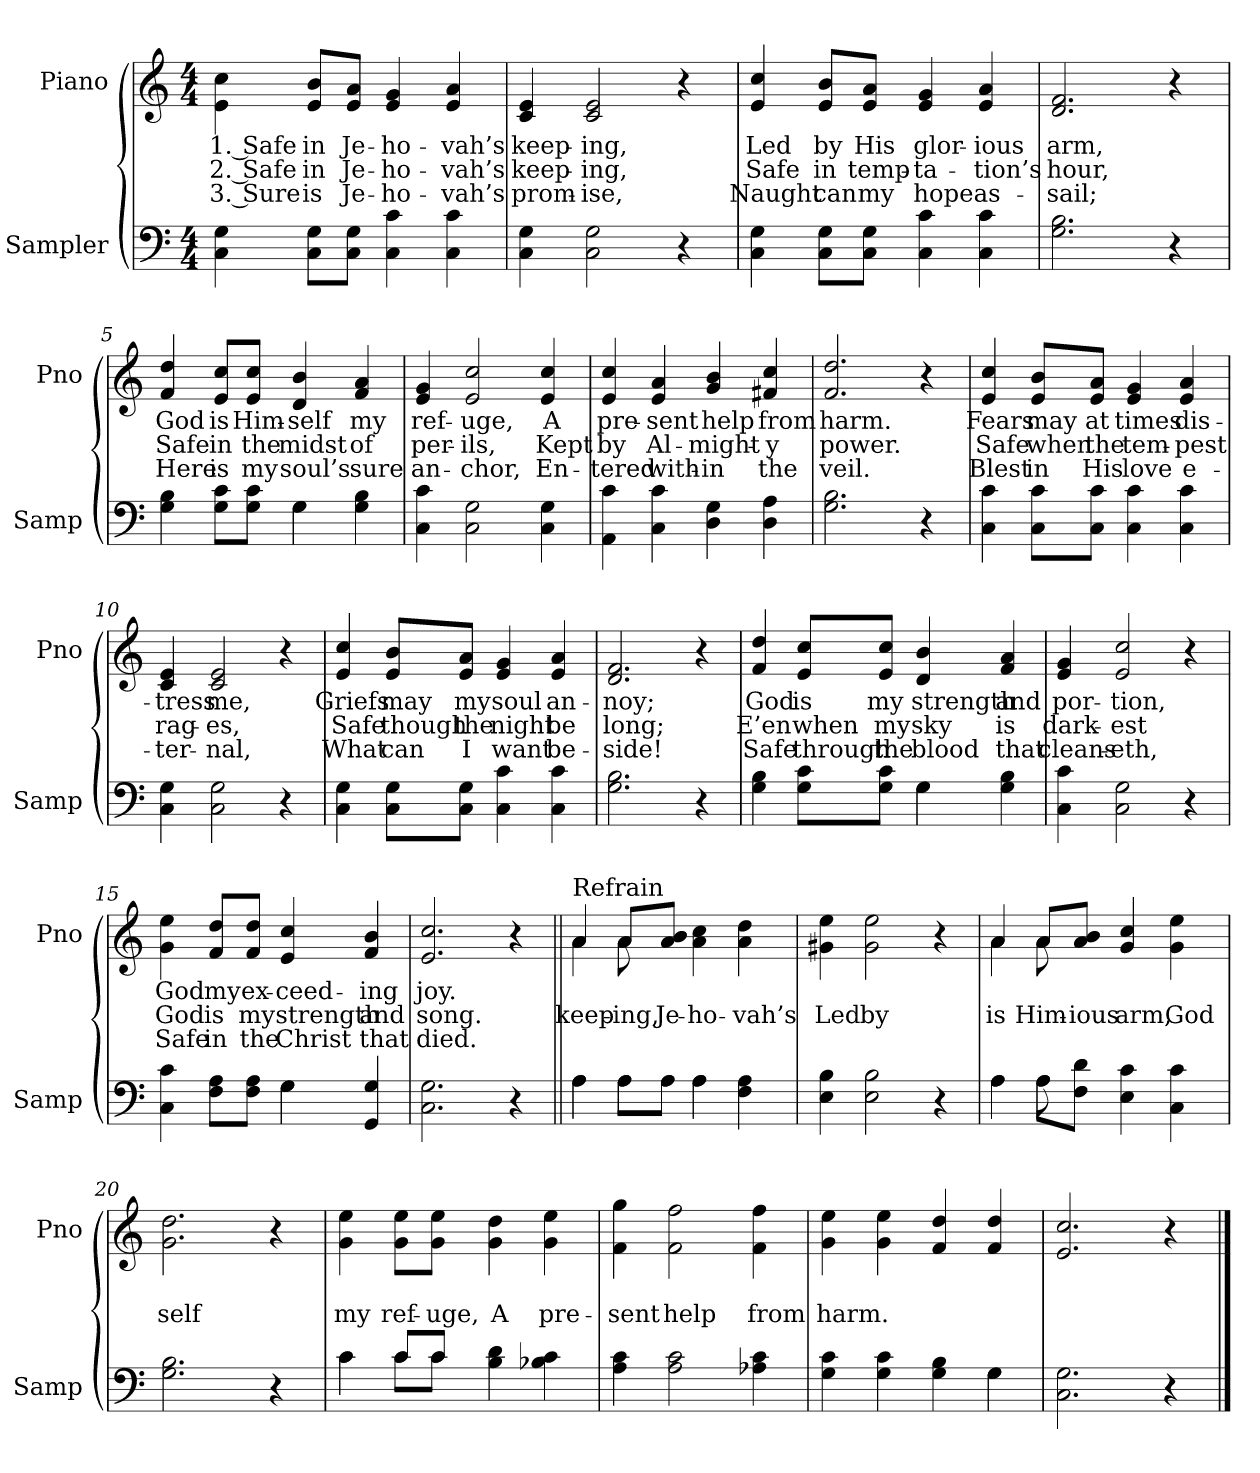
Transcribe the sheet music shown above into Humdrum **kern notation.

**kern	**kern	**text	**text	**text
*part2	*part1	*part1	*part1	*part1
*staff2	*staff1	*staff1	*staff1	*staff1
*I"Sampler	*I"Piano	*	*	*
*I'Samp	*I'Pno	*	*	*
*clefF4	*clefG2	*	*	*
*M4/4	*M4/4	*	*	*
=1	=1	=1	=1	=1
4C 4G	4e\ 4cc\	1. Safe	2. Safe	3. Sure
8C\ 8G\L	8e/ 8b/L	in	in	is
8C\ 8G\J	8e/ 8a/J	Je-	Je-	Je-
4C 4c	4e 4g	-ho-	-ho-	-ho-
4C 4c	4e 4a	-vah’s	-vah’s	-vah’s
=2	=2	=2	=2	=2
4C 4G	4c 4e	keep-	keep-	prom-
2C 2G	2c 2e	-ing,	-ing,	-ise,
4r	4r	.	.	.
=3	=3	=3	=3	=3
4C 4G	4e 4cc	Led	Safe	Naught
8C\ 8G\L	8e/ 8b/L	by	in	can
8C\ 8G\J	8e/ 8a/J	His	temp-	my
4C 4c	4e 4g	glor-	-ta-	hope
4C 4c	4e 4a	-ious	-tion’s	as-
=4	=4	=4	=4	=4
2.G 2.B	2.d 2.f	arm,	hour,	-sail;
4r	4r	.	.	.
=5	=5	=5	=5	=5
*^	*	*	*	*
4G 4B	2ryy	4f 4dd	God	Safe	Here
8G\ 8c\L	.	8e/ 8cc/L	is	in	is
8G\ 8c\J	.	8e/ 8cc/J	Him-	the	my
4G\	4G	4d 4b	-self	midst	soul’s
4G 4B	4ryy	4f 4a	my	of	sure
*v	*v	*	*	*	*
=6	=6	=6	=6	=6
4C 4c	4e 4g	ref-	per-	an-
2C 2G	2e 2cc	-uge,	-ils,	-chor,
4C 4G	4e 4cc	A	Kept	En-
=7	=7	=7	=7	=7
4AA 4c	4e 4cc	pre-	by	-tered
4C 4c	4e 4a	-sent	Al-	with-
4D 4G	4g 4b	help	-might-	-in
4D 4A	4f#X 4cc	from	-y	the
=8	=8	=8	=8	=8
2.G 2.B	2.f 2.dd	harm.	power.	veil.
4r	4r	.	.	.
=9	=9	=9	=9	=9
4C 4c	4e 4cc	Fears	Safe	Blest
8C\ 8c\L	8e/ 8b/L	may	when	in
8C\ 8c\J	8e/ 8a/J	at	the	His
4C 4c	4e 4g	times	tem-	love
4C 4c	4e 4a	dis-	-pest	e-
=10	=10	=10	=10	=10
4C 4G	4c 4e	-tress	rag-	-ter-
2C 2G	2c 2e	me,	-es,	-nal,
4r	4r	.	.	.
=11	=11	=11	=11	=11
4C 4G	4e 4cc	Griefs	Safe	What
8C\ 8G\L	8e/ 8b/L	may	though	can
8C\ 8G\J	8e/ 8a/J	my	the	I
4C 4c	4e 4g	soul	night	want
4C 4c	4e 4a	an-	be	be-
=12	=12	=12	=12	=12
2.G 2.B	2.d 2.f	-noy;	long;	-side!
4r	4r	.	.	.
=13	=13	=13	=13	=13
*^	*	*	*	*
4G 4B	2ryy	4f 4dd	God	E’en	Safe
8G\ 8c\L	.	8e/ 8cc/L	is	when	through
8G\ 8c\J	.	8e/ 8cc/J	my	my	the
4G\	4G	4d 4b	strength	sky	blood
4G 4B	4ryy	4f 4a	and	is	that
*v	*v	*	*	*	*
=14	=14	=14	=14	=14
4C 4c	4e 4g	por-	dark-	cleans-
2C 2G	2e 2cc	-tion,	-est	-eth,
4r	4r	.	.	.
=15	=15	=15	=15	=15
*^	*	*	*	*
4C 4c	2ryy	4g 4ee	God	God	Safe
8F\ 8A\L	.	8f/ 8dd/L	my	is	in
8F\ 8A\J	.	8f/ 8dd/J	ex-	my	the
4G\	4G	4e 4cc	-ceed-	strength	Christ
4GG 4G	4ryy	4f 4b	-ing	and	that
*v	*v	*	*	*	*
=16	=16	=16	=16	=16
2.C 2.G	2.e 2.cc	joy.	song.	died.
4r	4r	.	.	.
=17||	=17||	=17||	=17||	=17||
*^	*^	*	*	*
!	!	!LO:TX:t=Refrain	!	!	!	!
4A\	4A	4a/	4a	.	keep-	.
8A\L	8A\L	8a/L	8a	.	-ing,	.
8A\J	8A\J	8a/ 8b/J	2ryy	.	Je-	.
4A\	4A	4a 4cc	.	.	-ho-	.
4F 4A	4ryy	4a 4dd	.	.	-vah’s	.
.	.	.	8ryy	.	.	.
*v	*v	*	*	*	*	*
*	*v	*v	*	*	*
=18	=18	=18	=18	=18
4E 4B	4g#X 4ee	.	Led	.
2E 2B	2g# 2ee	.	by	.
4r	4r	.	.	.
=19	=19	=19	=19	=19
*^	*^	*	*	*
4A\	4A	4a/	4a	.	is	.
8A\L	8A	8a/L	8a	.	Him-	.
8F\ 8d\J	2ryy	8a/ 8b/J	2ryy	.	-ious	.
4E 4c	.	4g 4cc	.	.	arm,	.
4C 4c	.	4g 4ee	.	.	God	.
.	8ryy	.	8ryy	.	.	.
*v	*v	*	*	*	*	*
*	*v	*v	*	*	*
=20	=20	=20	=20	=20
2.G 2.B	2.g 2.dd	.	-self	.
4r	4r	.	.	.
=21	=21	=21	=21	=21
*^	*	*	*	*
4c\	4c	4g 4ee	.	my	.
8c/L	8c\L	8g\ 8ee\L	.	ref-	.
8c/J	8c\J	8g\ 8ee\J	.	-uge,	.
4B 4d	2ryy	4g 4dd	.	A	.
4B-X 4c	.	4g 4ee	.	pre-	.
*v	*v	*	*	*	*
=22	=22	=22	=22	=22
4A 4c	4f 4gg	.	-sent	.
2A 2c	2f 2ff	.	help	.
4A-X 4c	4f 4ff	.	from	.
=23	=23	=23	=23	=23
*^	*	*	*	*
4G 4c	2.ryy	4g 4ee	.	harm.	.
4G 4c	.	4g 4ee	.	.	.
4G 4B	.	4f 4dd	.	.	.
4G\	4G	4f 4dd	.	.	.
*v	*v	*	*	*	*
=24	=24	=24	=24	=24
2.C 2.G	2.e 2.cc	.	.	.
4r	4r	.	.	.
==	==	==	==	==
*-	*-	*-	*-	*-
